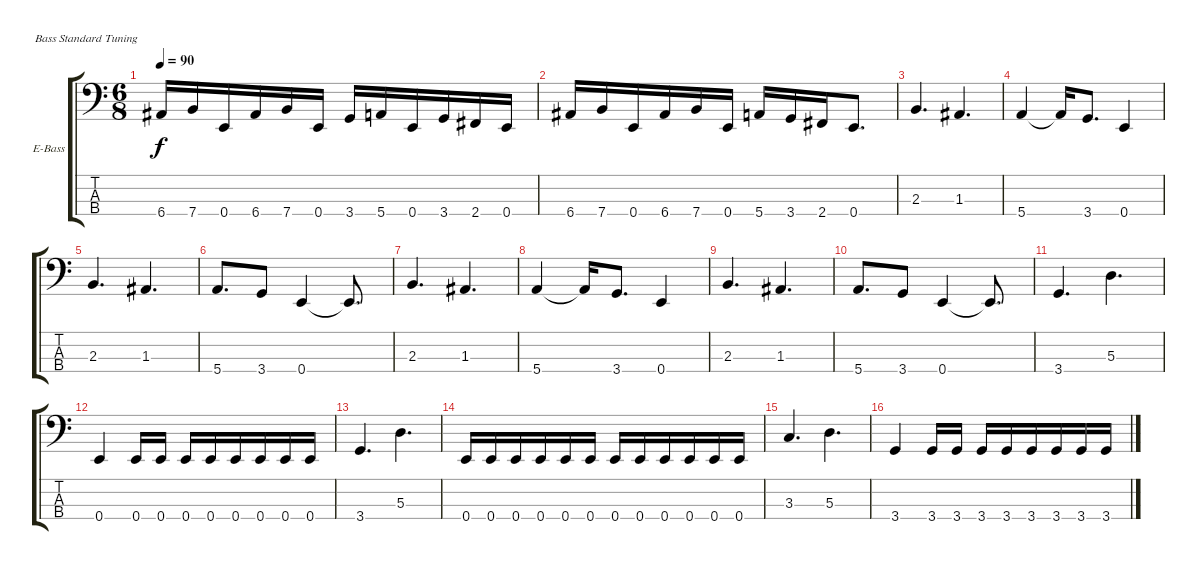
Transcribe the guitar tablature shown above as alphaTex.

\defaultSystemsLayout 4
\bracketExtendMode groupsimilarinstruments
\firstSystemTrackNameOrientation horizontal
\otherSystemsTrackNameOrientation horizontal
\track ("Peter Baltes" "E-Bass") {instrument electricbassfinger}
\staff {score tabs}
\tuning (G2 D2 A1 E1)
\ts (6 8)
\tempo 90
\clef f4
\ks c
6.4.16{dy f} 7.4.16 0.4.16 6.4.16 7.4.16 0.4.16 3.4.16 5.4.16 0.4.16 3.4.16 2.4.16 0.4.16 |
6.4.16 7.4.16 0.4.16 6.4.16 7.4.16 0.4.16 5.4.16 3.4.16 2.4.16 0.4.8{d} |
2.3.4{d} 1.3.4{d} |
5.4.4 5.4{t}.16 3.4.8{d} 0.4.4 |
2.3.4{d} 1.3.4{d} |
5.4.8{d} 3.4.8 0.4.4 0.4{t}.8{d} |
2.3.4{d} 1.3.4{d} |
5.4.4 5.4{t}.16 3.4.8{d} 0.4.4 |
2.3.4{d} 1.3.4{d} |
5.4.8{d} 3.4.8 0.4.4 0.4{t}.8{d} |
3.4.4{d} 5.3.4{d} |
0.4.4 0.4.16 0.4.16 0.4.16 0.4.16 0.4.16 0.4.16 0.4.16 0.4.16 |
3.4.4{d} 5.3.4{d} |
0.4.16 0.4.16 0.4.16 0.4.16 0.4.16 0.4.16 0.4.16 0.4.16 0.4.16 0.4.16 0.4.16 0.4.16 |
3.3.4{d} 5.3.4{d} |
3.4.4 3.4.16 3.4.16 3.4.16 3.4.16 3.4.16 3.4.16 3.4.16 3.4.16
